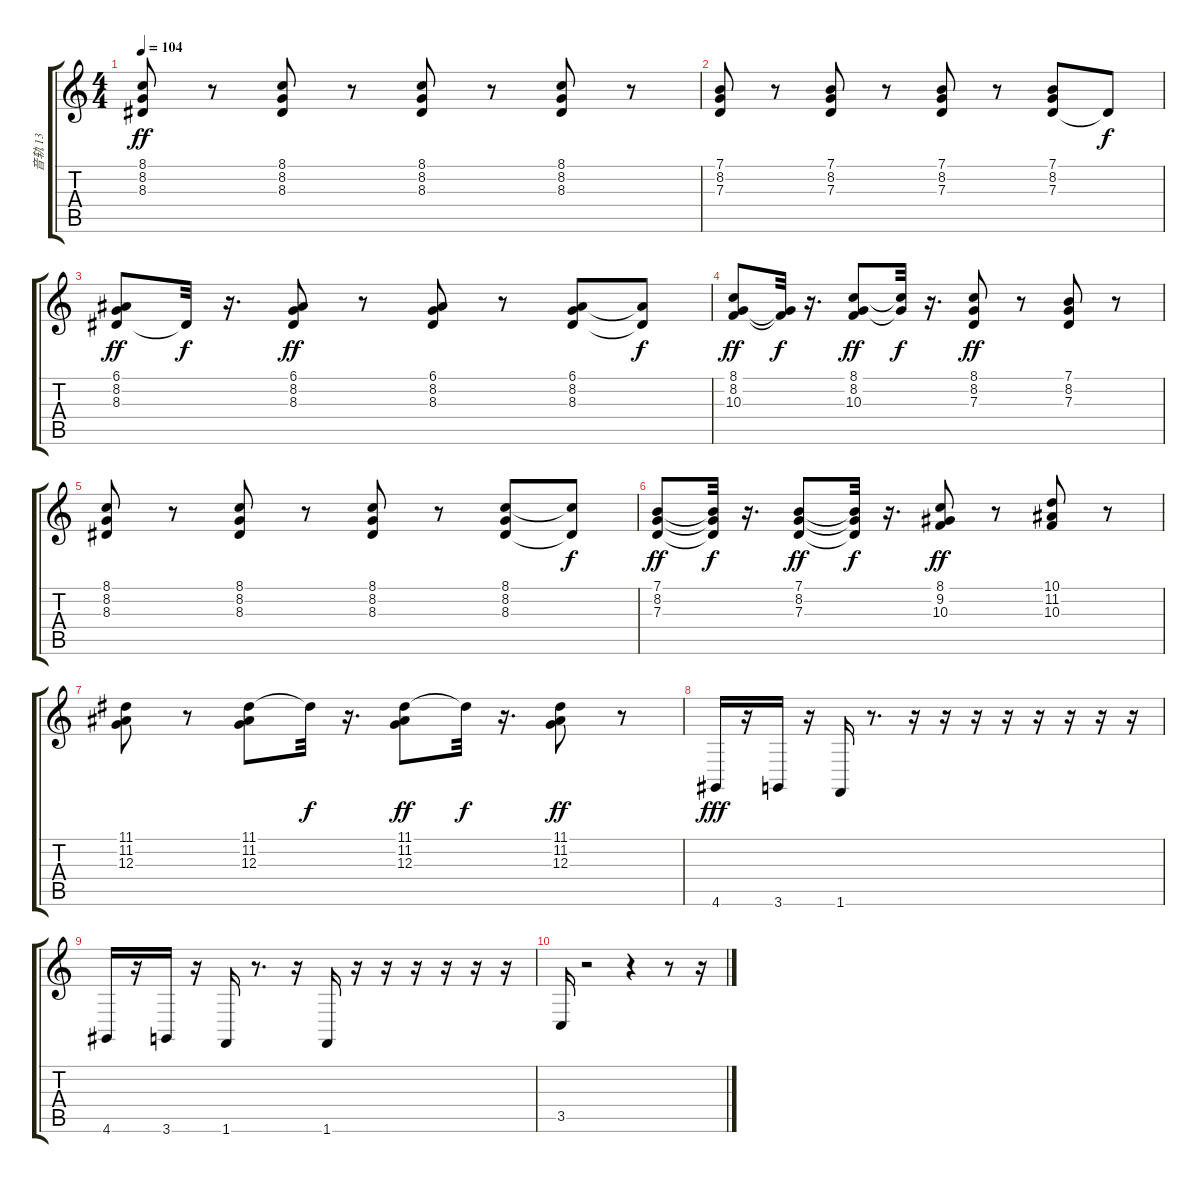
\track ("音轨 13" "音轨 13") {instrument brightacousticpiano}
\staff {score tabs}
\tuning (E4 B3 G3 D3 A2 E2) {hide}
\ts (4 4)
\tempo 104
\clef g2
\ks c
(8.1 8.2 8.3).8{dy ff} r.8 (8.1 8.2 8.3).8 r.8 (8.1 8.2 8.3).8 r.8 (8.1 8.2 8.3).8 r.8 |
(7.1 8.2 7.3).8 r.8 (7.1 8.2 7.3).8 r.8 (7.1 8.2 7.3).8 r.8 (7.1 8.2 7.3).8 7.3{t}.8{dy f} |
(6.1 8.2 8.3).8{dy ff} 8.3{t}.32{dy f} r.16{d} (6.1 8.2 8.3).8{dy ff} r.8 (6.1 8.2 8.3).8 r.8 (6.1 8.2 8.3).8 (6.1{t} 8.3{t}).8{dy f} |
(8.1 8.2 10.3).8{dy ff} (8.2{t} 10.3{t}).32{dy f} r.16{d} (8.1 8.2 10.3).8{dy ff} (8.1{t} 8.2{t}).32{dy f} r.16{d} (8.1 8.2 7.3).8{dy ff} r.8 (7.1 8.2 7.3).8 r.8 |
(8.1 8.2 8.3).8 r.8 (8.1 8.2 8.3).8 r.8 (8.1 8.2 8.3).8 r.8 (8.1 8.2 8.3).8 (8.1{t} 8.3{t}).8{dy f} |
(7.1 8.2 7.3).8{dy ff} (7.1{t} 8.2{t} 7.3{t}).32{dy f} r.16{d} (7.1 8.2 7.3).8{dy ff} (7.1{t} 8.2{t} 7.3{t}).32{dy f} r.16{d} (8.1 9.2 10.3).8{dy ff} r.8 (10.1 11.2 10.3).8 r.8 |
(11.1 11.2 12.3).8 r.8 (11.1 11.2 12.3).8 11.1{t}.32{dy f} r.16{d} (11.1 11.2 12.3).8{dy ff} 11.1{t}.32{dy f} r.16{d} (11.1 11.2 12.3).8{dy ff} r.8 |
4.6.16{dy fff} r.16 3.6.16 r.16 1.6.16 r.8{d} r.16 r.16 r.16 r.16 r.16 r.16 r.16 r.16 |
4.6.16 r.16 3.6.16 r.16 1.6.16 r.8{d} r.16 1.6.16 r.16 r.16 r.16 r.16 r.16 r.16 |
3.5.16 r.2 r.4 r.8 r.16
